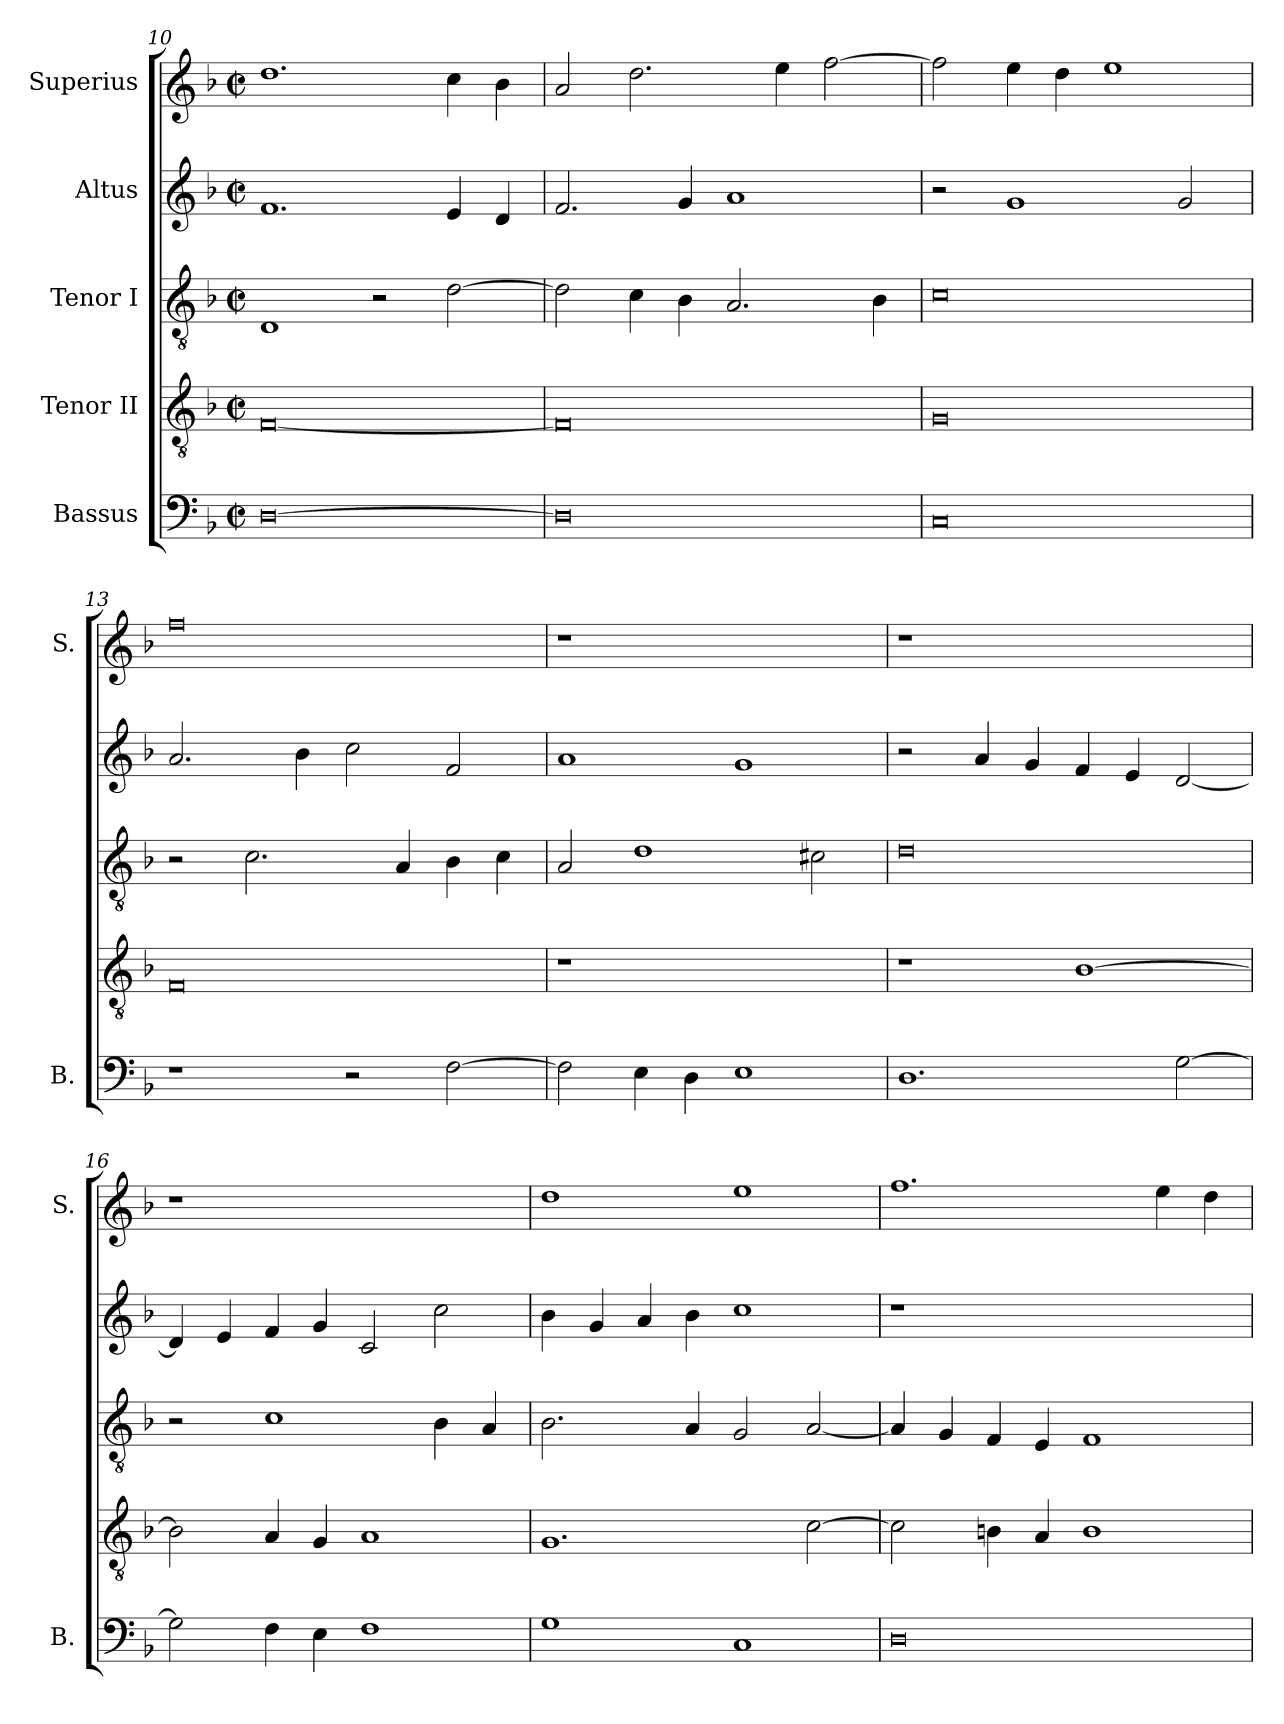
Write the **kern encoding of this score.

**kern	**kern	**kern	**kern	**kern
*part5	*part4	*part3	*part2	*part1
*staff5	*staff4	*staff3	*staff2	*staff1
*I"Bassus	*I"Tenor II	*I"Tenor I	*I"Altus	*I"Superius
*I'B.	*	*	*	*I'S.
*clefF4	*clefGv2	*clefGv2	*clefG2	*clefG2
*	*ITrd7c12	*ITrd7c12	*	*
*k[b-]	*k[b-]	*k[b-]	*k[b-]	*k[b-]
*F:	*F:	*F:	*F:	*F:
*M2/2	*M2/2	*M2/2	*M2/2	*M2/2
*met(c|)	*met(c|)	*met(c|)	*met(c|)	*met(c|)
=10	=10	=10	=10	=10
[>0Di	[<0FFi	1DDi	1.fi	1.ddi
.	.	2r	.	.
.	.	[>2Di\	4ei/	4cci\
.	.	.	4di/	4b-i\
=11	=11	=11	=11	=11
0Di]	0FFi]	2Di\]	2.fi/	2ai/
.	.	4Ci\	.	2.ddi\
.	.	4BB-i\	4gi/	.
.	.	2.AAi/	1ai	.
.	.	.	.	4eei\
.	.	.	.	[>2ffi\
.	.	4BB-i\	.	.
!!LO:PB:g=z
=12	=12	=12	=12	=12
0Ci	0GGi	0Ci	2r	2ffi\]
.	.	.	1gi	4eei\
.	.	.	.	4ddi\
.	.	.	.	1eei
.	.	.	2gi/	.
=13	=13	=13	=13	=13
1r	0FFi	2r	2.ai/	0ffi
.	.	2.Ci\	.	.
.	.	.	4b-i\	.
2r	.	.	2cci\	.
.	.	4AAi/	.	.
[>2Fi\	.	4BB-i\	2fi/	.
.	.	4Ci\	.	.
=14	=14	=14	=14	=14
!	!LO:N:vis=1	!	!	!LO:N:vis=1
2Fi\]	1r	2AAi/	1ai	1r
4Ei\	.	1Di	.	.
4Di\	.	.	.	.
1Ei	1ryy	.	1gi	1ryy
.	.	2C#Xi\	.	.
=15	=15	=15	=15	=15
!	!	!	!	!LO:N:vis=1
1.Di	1r	0Di	2r	1r
.	.	.	4ai/	.
.	.	.	4gi/	.
.	[>1BB-i	.	4fi/	1ryy
.	.	.	4ei/	.
[>2Gi\	.	.	[<2di/	.
=16	=16	=16	=16	=16
!	!	!	!	!LO:N:vis=1
2Gi\]	2BB-i\]	2r	4di/]	1r
.	.	.	4ei/	.
4Fi\	4AAi/	1Ci	4fi/	.
4Ei\	4GGi/	.	4gi/	.
1Fi	1AAi	.	2ci/	1ryy
.	.	4BB-i\	2cci\	.
.	.	4AAi/	.	.
!!LO:LB:g=z
=17	=17	=17	=17	=17
1Gi	1.GGi	2.BB-i\	4b-i\	1ddi
.	.	.	4gi/	.
.	.	.	4ai/	.
.	.	4AAi/	4b-i\	.
1Ci	.	2GGi/	1cci	1eei
.	[>2Ci\	[<2AAi/	.	.
=18	=18	=18	=18	=18
!	!	!	!LO:N:vis=1	!
0Di	2Ci\]	4AAi/]	1r	1.ffi
.	.	4GGi/	.	.
.	4BBni\	4FFi/	.	.
.	4AAi/	4EEi/	.	.
.	1BBi	1FFi	1ryy	.
.	.	.	.	4eei\
.	.	.	.	4ddi\
=	=	=	=	=
*-	*-	*-	*-	*-
